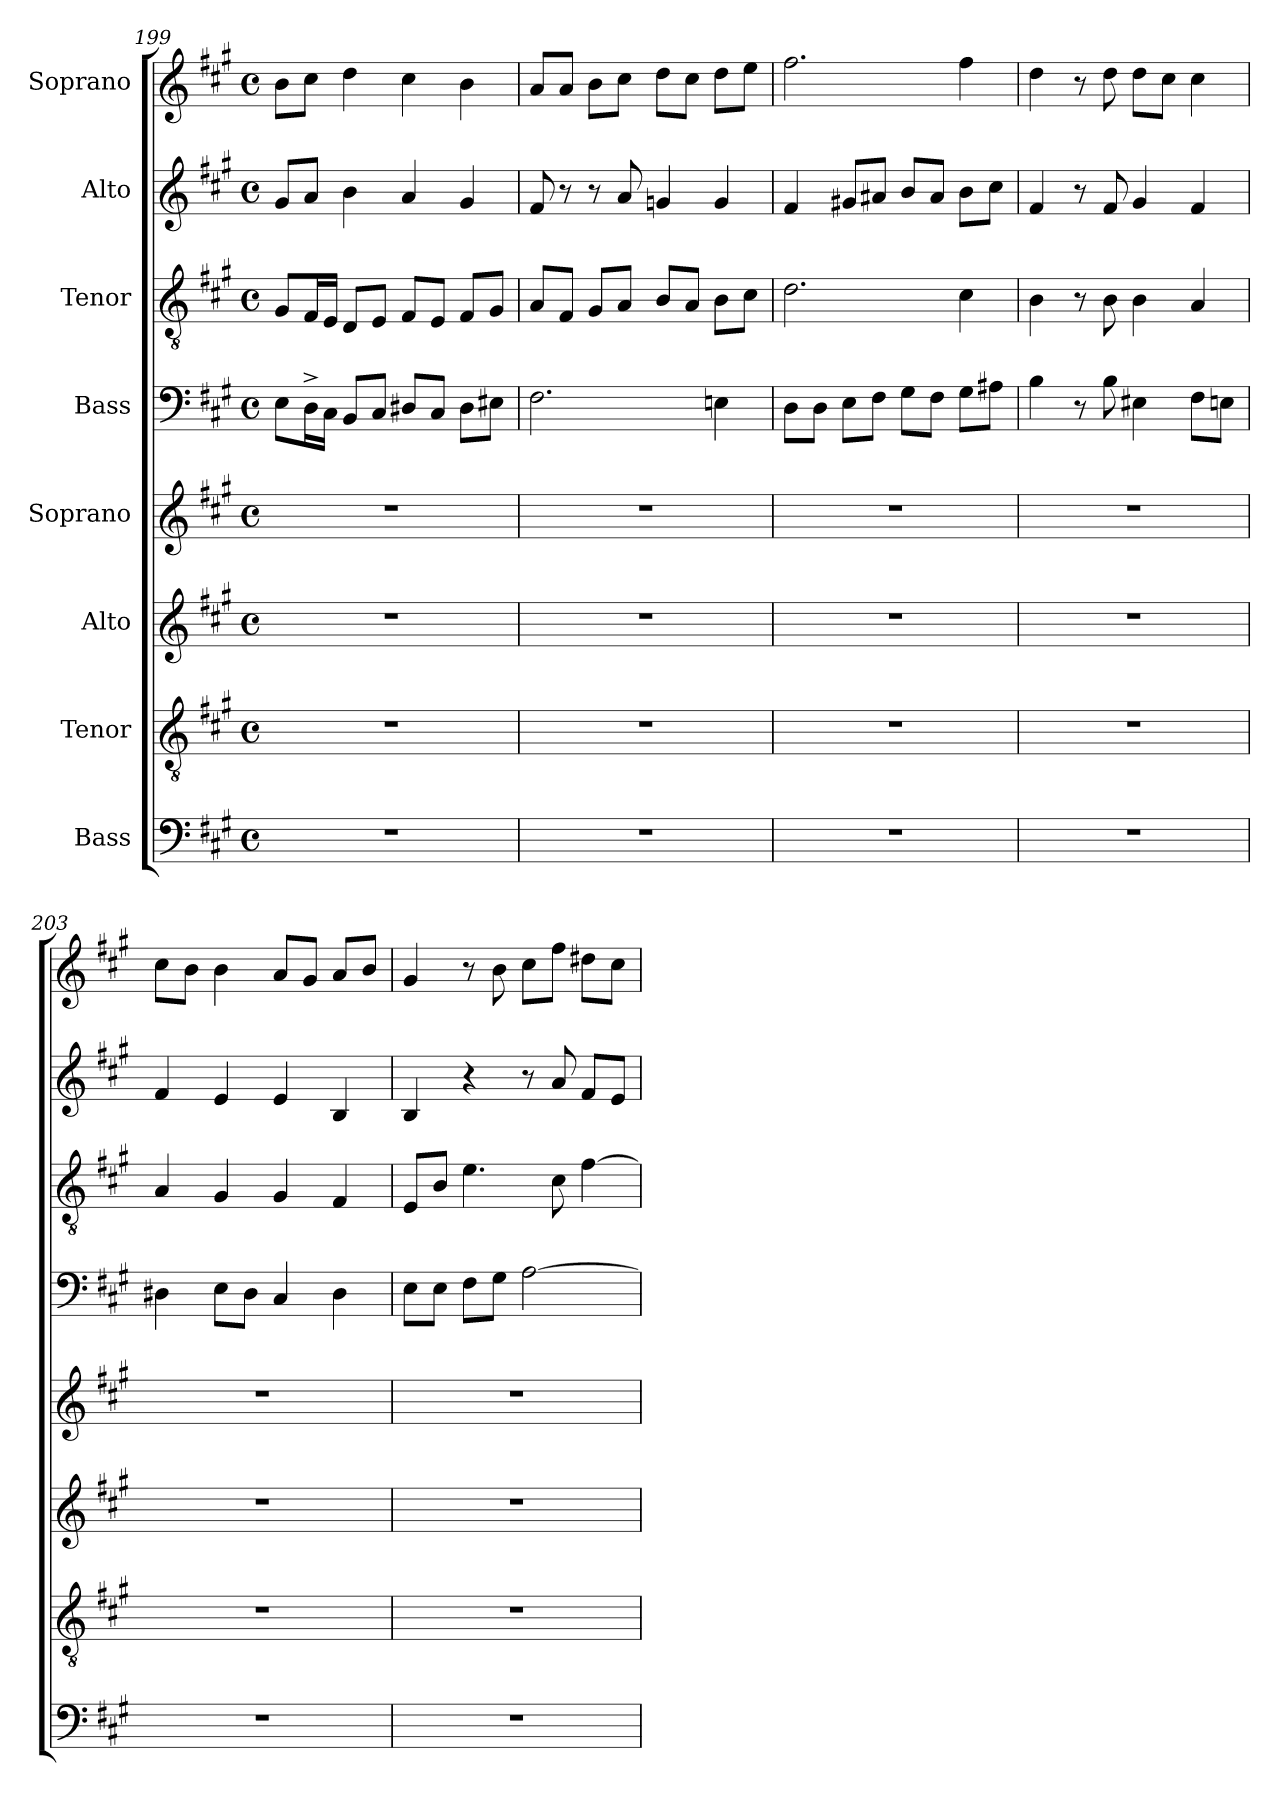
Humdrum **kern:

**kern	**kern	**kern	**kern	**kern	**kern	**kern	**kern
*part8	*part7	*part6	*part5	*part4	*part3	*part2	*part1
*staff8	*staff7	*staff6	*staff5	*staff4	*staff3	*staff2	*staff1
*I"Bass	*I"Tenor	*I"Alto	*I"Soprano	*I"Bass	*I"Tenor	*I"Alto	*I"Soprano
*clefF4	*clefGv2	*clefG2	*clefG2	*clefF4	*clefGv2	*clefG2	*clefG2
*k[f#c#g#]	*k[f#c#g#]	*k[f#c#g#]	*k[f#c#g#]	*k[f#c#g#]	*k[f#c#g#]	*k[f#c#g#]	*k[f#c#g#]
*A:	*A:	*A:	*A:	*A:	*A:	*A:	*A:
*M4/4	*M4/4	*M4/4	*M4/4	*M4/4	*M4/4	*M4/4	*M4/4
*met(c)	*met(c)	*met(c)	*met(c)	*met(c)	*met(c)	*met(c)	*met(c)
=199	=199	=199	=199	=199	=199	=199	=199
1r	1r	1r	1r	8E\L	8G#/L	8g#/L	8b\L
.	.	.	.	16D^>\L	16F#/L	8a/J	8cc#\J
.	.	.	.	16C#\JJ	16E/JJ	.	.
.	.	.	.	8BB/L	8D/L	4b\	4dd\
.	.	.	.	8C#/J	8E/J	.	.
.	.	.	.	8D#X/L	8F#/L	4a/	4cc#\
.	.	.	.	8C#/J	8E/J	.	.
.	.	.	.	8D#\L	8F#/L	4g#/	4b\
.	.	.	.	8E#X\J	8G#/J	.	.
!!LO:PB:g=z
=200	=200	=200	=200	=200	=200	=200	=200
1r	1r	1r	1r	2.F#\	8A/L	8f#/	8a/L
.	.	.	.	.	8F#/J	8r	8a/J
.	.	.	.	.	8G#/L	8r	8b\L
.	.	.	.	.	8A/J	8a/	8cc#\J
.	.	.	.	.	8B/L	4gn/	8dd\L
.	.	.	.	.	8A/J	.	8cc#\J
.	.	.	.	4En\	8B\L	4g/	8dd\L
.	.	.	.	.	8c#\J	.	8ee\J
=201	=201	=201	=201	=201	=201	=201	=201
1r	1r	1r	1r	8D\L	2.d\	4f#/	2.ff#\
.	.	.	.	8D\J	.	.	.
.	.	.	.	8E\L	.	8g#X/L	.
.	.	.	.	8F#\J	.	8a#X/J	.
.	.	.	.	8G#\L	.	8b/L	.
.	.	.	.	8F#\J	.	8a#/J	.
.	.	.	.	8G#\L	4c#\	8b\L	4ff#\
.	.	.	.	8A#X\J	.	8cc#\J	.
=202	=202	=202	=202	=202	=202	=202	=202
1r	1r	1r	1r	4B\	4B\	4f#/	4dd\
.	.	.	.	8r	8r	8r	8r
.	.	.	.	8B\	8B\	8f#/	8dd\
.	.	.	.	4E#X\	4B\	4g#/	8dd\L
.	.	.	.	.	.	.	8cc#\J
.	.	.	.	8F#\L	4A/	4f#/	4cc#\
.	.	.	.	8En\J	.	.	.
=203	=203	=203	=203	=203	=203	=203	=203
1r	1r	1r	1r	4D#X\	4A/	4f#/	8cc#\L
.	.	.	.	.	.	.	8b\J
.	.	.	.	8E\L	4G#/	4e/	4b\
.	.	.	.	8D#\J	.	.	.
.	.	.	.	4C#/	4G#/	4e/	8a/L
.	.	.	.	.	.	.	8g#/J
.	.	.	.	4D#\	4F#/	4B/	8a/L
.	.	.	.	.	.	.	8b/J
=204	=204	=204	=204	=204	=204	=204	=204
1r	1r	1r	1r	8E\L	8E/L	4B/	4g#/
.	.	.	.	8E\J	8B/J	.	.
.	.	.	.	8F#\L	4.e\	4r	8r
.	.	.	.	8G#\J	.	.	8b\
.	.	.	.	[>2A\	.	8r	8cc#\L
.	.	.	.	.	8c#\	8a/	8ff#\J
.	.	.	.	.	[>4f#\	8f#/L	8dd#X\L
.	.	.	.	.	.	8e/J	8cc#\J
=	=	=	=	=	=	=	=
*-	*-	*-	*-	*-	*-	*-	*-
